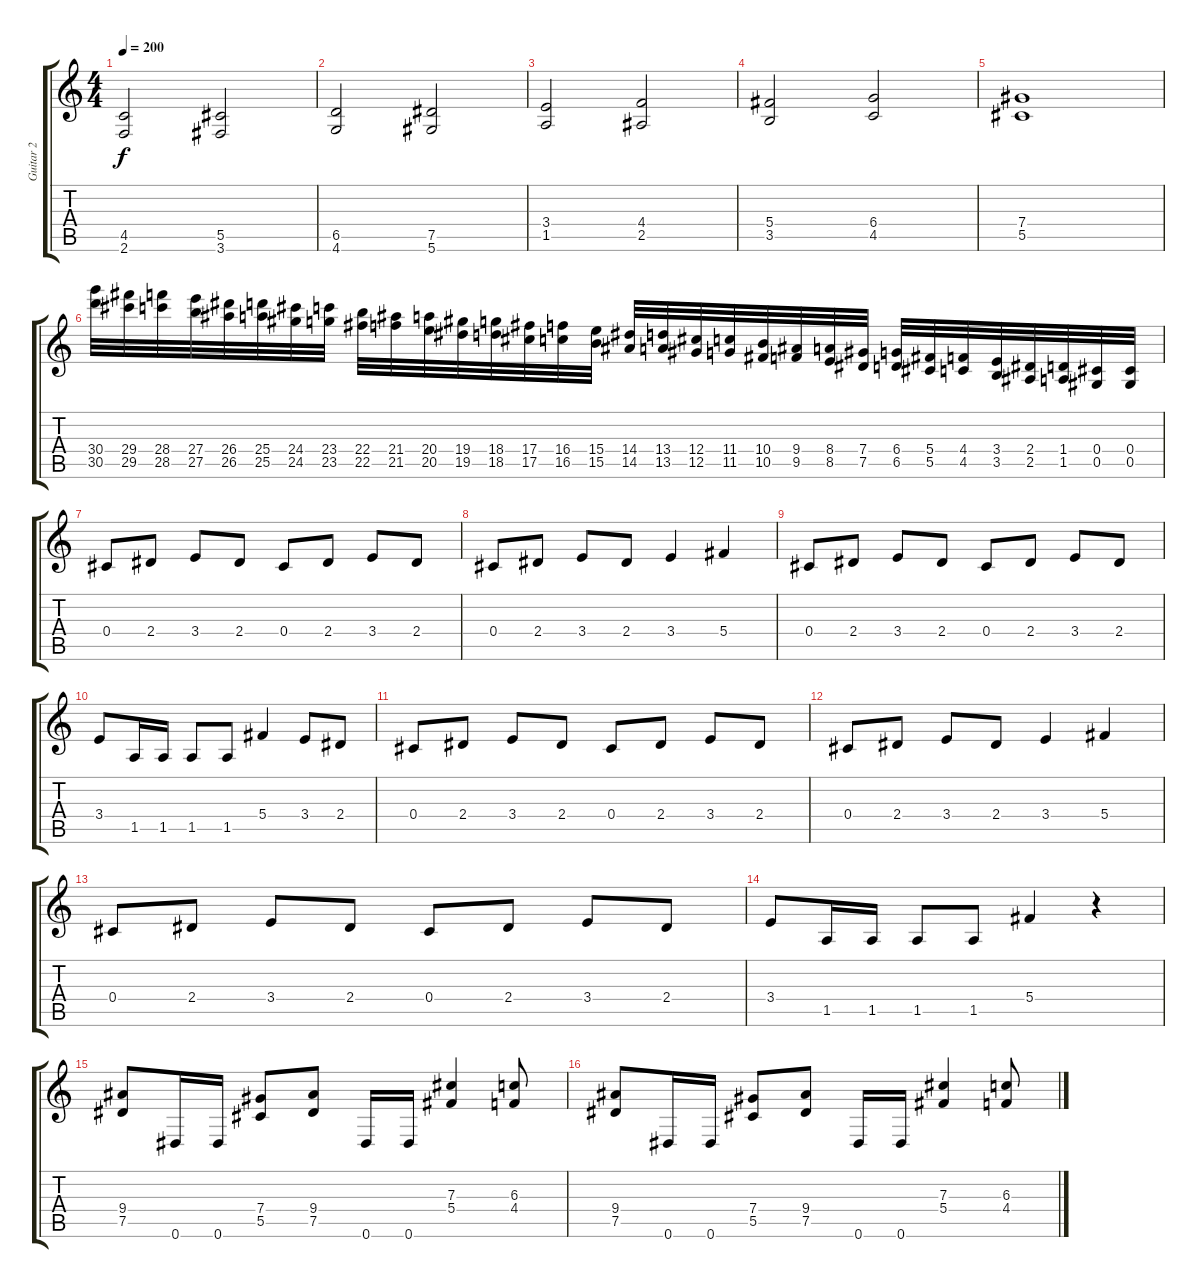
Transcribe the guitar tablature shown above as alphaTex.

\track ("Guitar 2" "Guitar 2") {instrument distortionguitar}
\staff {score tabs}
\tuning (Eb4 Bb3 Gb3 Db3 Ab2 Eb2) {hide}
\ts (4 4)
\tempo 200
\clef g2
\ks c
(4.5 2.6).2{dy f} (5.5 3.6).2 |
(6.5 4.6).2 (7.5 5.6).2 |
(3.4 1.5).2 (4.4 2.5).2 |
(5.4 3.5).2 (6.4 4.5).2 |
(7.4 5.5).1 |
(30.4 30.5).32 (29.4 29.5).32 (28.4 28.5).32 (27.4 27.5).32 (26.4 26.5).32 (25.4 25.5).32 (24.4 24.5).32 (23.4 23.5).32 (22.4 22.5).32 (21.4 21.5).32 (20.4 20.5).32 (19.4 19.5).32 (18.4 18.5).32 (17.4 17.5).32 (16.4 16.5).32 (15.4 15.5).32 (14.4 14.5).32 (13.4 13.5).32 (12.4 12.5).32 (11.4 11.5).32 (10.4 10.5).32 (9.4 9.5).32 (8.4 8.5).32 (7.4 7.5).32 (6.4 6.5).32 (5.4 5.5).32 (4.4 4.5).32 (3.4 3.5).32 (2.4 2.5).32 (1.4 1.5).32 (0.4 0.5).32 (0.4 0.5).32 |
0.4.8 2.4.8 3.4.8 2.4.8 0.4.8 2.4.8 3.4.8 2.4.8 |
0.4.8 2.4.8 3.4.8 2.4.8 3.4.4 5.4.4 |
0.4.8 2.4.8 3.4.8 2.4.8 0.4.8 2.4.8 3.4.8 2.4.8 |
3.4.8 1.5.16 1.5.16 1.5.8 1.5.8 5.4.4 3.4.8 2.4.8 |
0.4.8 2.4.8 3.4.8 2.4.8 0.4.8 2.4.8 3.4.8 2.4.8 |
0.4.8 2.4.8 3.4.8 2.4.8 3.4.4 5.4.4 |
0.4.8 2.4.8 3.4.8 2.4.8 0.4.8 2.4.8 3.4.8 2.4.8 |
3.4.8 1.5.16 1.5.16 1.5.8 1.5.8 5.4.4 r.4 |
(9.4 7.5).8 0.6.16 0.6.16 (7.4 5.5).8 (9.4 7.5).8 0.6.16 0.6.16 (7.3 5.4).4 (6.3 4.4).8 |
(9.4 7.5).8 0.6.16 0.6.16 (7.4 5.5).8 (9.4 7.5).8 0.6.16 0.6.16 (7.3 5.4).4 (6.3 4.4).8
